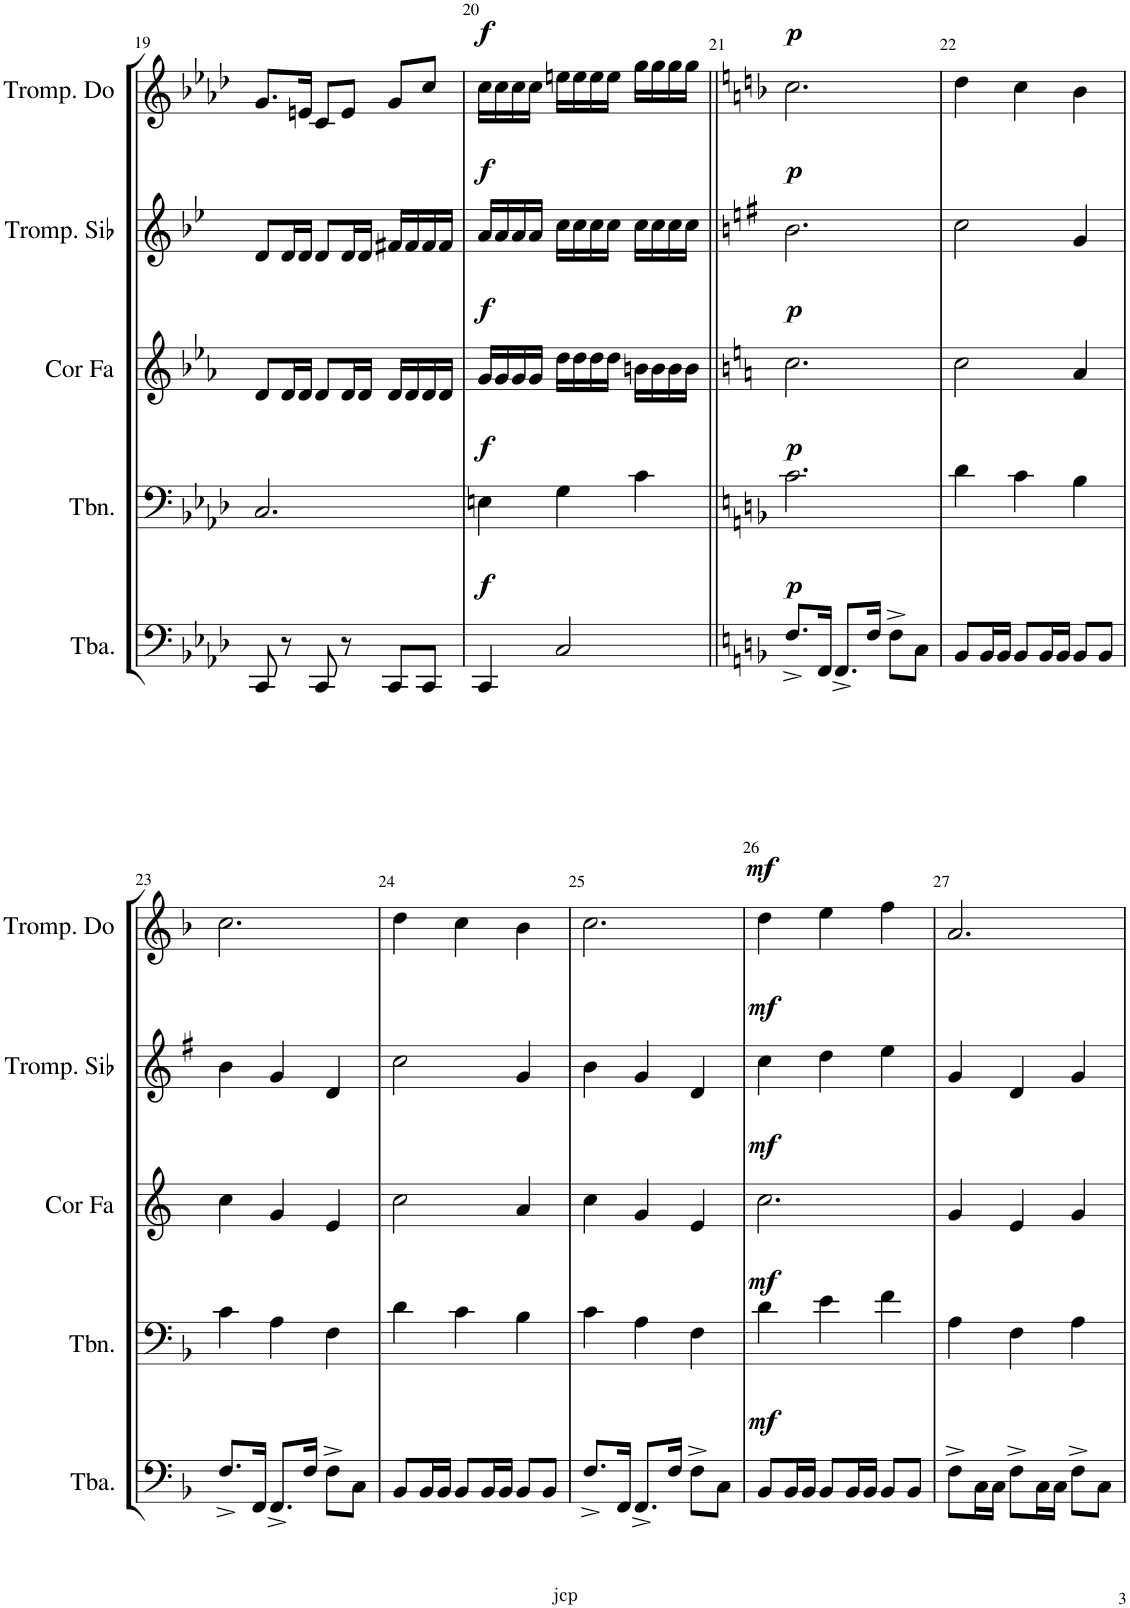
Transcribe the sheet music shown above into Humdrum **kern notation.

**kern	**dynam	**kern	**dynam	**kern	**dynam	**kern	**dynam	**kern	**dynam
*part5	*part5	*part4	*part4	*part3	*part3	*part2	*part2	*part1	*part1
*staff5	*staff5	*staff4	*staff4	*staff3	*staff3	*staff2	*staff2	*staff1	*staff1
*I"Tuba	*	*I"Trombone	*	*I"Cor en Fa	*	*I"Trompette en Sib	*	*I"Trompette en Do	*
*I'Tba.	*	*I'Tbn.	*	*I'Cor Fa	*	*I'Tromp. Sib	*	*I'Tromp. Do	*
!!LO:PB:g=z
*clefF4	*	*clefF4	*	*clefG2	*	*clefG2	*	*clefG2	*
*	*	*	*	*Trd4c7	*	*Trd1c2	*	*Trd1c2	*
*k[b-e-a-d-]	*	*k[b-e-a-d-]	*	*k[b-e-a-]	*	*k[b-e-]	*	*k[b-e-a-d-]	*
*M3/4	*	*M3/4	*	*M3/4	*	*M3/4	*	*M3/4	*
=19	=19	=19	=19	=19	=19	=19	=19	=19	=19
8CC/	.	2.C/	.	8d/L	.	8d/L	.	8.g/L	.
8r	.	.	.	16d/L	.	16d/L	.	.	.
.	.	.	.	16d/JJ	.	16d/JJ	.	16en/Jk	.
8CC/	.	.	.	8d/L	.	8d/L	.	8c/L	.
8r	.	.	.	16d/L	.	16d/L	.	8e/J	.
.	.	.	.	16d/JJ	.	16d/JJ	.	.	.
8CC/L	.	.	.	16d/LL	.	16f#X/LL	.	8g/L	.
.	.	.	.	16d/	.	16f#/	.	.	.
8CC/J	.	.	.	16d/	.	16f#/	.	8cc/J	.
.	.	.	.	16d/JJ	.	16f#/JJ	.	.	.
=20	=20	=20	=20	=20	=20	=20	=20	=20	=20
!	!LO:DY:a	!	!LO:DY:a	!	!LO:DY:a	!	!LO:DY:a	!	!LO:DY:a
4CC/	f	4En\	f	16g/LL	f	16a/LL	f	16cc\LL	f
.	.	.	.	16g/	.	16a/	.	16cc\	.
.	.	.	.	16g/	.	16a/	.	16cc\	.
.	.	.	.	16g/JJ	.	16a/JJ	.	16cc\JJ	.
2C/	.	4G\	.	16dd\LL	.	16cc\LL	.	16een\LL	.
.	.	.	.	16dd\	.	16cc\	.	16ee\	.
.	.	.	.	16dd\	.	16cc\	.	16ee\	.
.	.	.	.	16dd\JJ	.	16cc\JJ	.	16ee\JJ	.
.	.	4c\	.	16bn\LL	.	16cc\LL	.	16gg\LL	.
.	.	.	.	16b\	.	16cc\	.	16gg\	.
.	.	.	.	16b\	.	16cc\	.	16gg\	.
.	.	.	.	16b\JJ	.	16cc\JJ	.	16gg\JJ	.
=21||	=21||	=21||	=21||	=21||	=21||	=21||	=21||	=21||	=21||
*k[b-]	*	*k[b-]	*	*k[]	*	*k[f#]	*	*k[b-]	*
!	!LO:DY:a	!	!LO:DY:a	!	!LO:DY:a	!	!LO:DY:a	!	!LO:DY:a
8.F^/L	p	2.c\	p	2.cc\	p	2.b\	p	2.cc\	p
16FF/Jk	.	.	.	.	.	.	.	.	.
8.FF^/L	.	.	.	.	.	.	.	.	.
16F/Jk	.	.	.	.	.	.	.	.	.
8F^\L	.	.	.	.	.	.	.	.	.
8C\J	.	.	.	.	.	.	.	.	.
=22	=22	=22	=22	=22	=22	=22	=22	=22	=22
8BB-/L	.	4d\	.	2cc\	.	2cc\	.	4dd\	.
16BB-/L	.	.	.	.	.	.	.	.	.
16BB-/JJ	.	.	.	.	.	.	.	.	.
8BB-/L	.	4c\	.	.	.	.	.	4cc\	.
16BB-/L	.	.	.	.	.	.	.	.	.
16BB-/JJ	.	.	.	.	.	.	.	.	.
8BB-/L	.	4B-\	.	4a/	.	4g/	.	4b-\	.
8BB-/J	.	.	.	.	.	.	.	.	.
!!LO:LB:g=z
=23	=23	=23	=23	=23	=23	=23	=23	=23	=23
8.F^/L	.	4c\	.	4cc\	.	4b\	.	2.cc\	.
16FF/Jk	.	.	.	.	.	.	.	.	.
8.FF^/L	.	4A\	.	4g/	.	4g/	.	.	.
16F/Jk	.	.	.	.	.	.	.	.	.
8F^\L	.	4F\	.	4e/	.	4d/	.	.	.
8C\J	.	.	.	.	.	.	.	.	.
=24	=24	=24	=24	=24	=24	=24	=24	=24	=24
8BB-/L	.	4d\	.	2cc\	.	2cc\	.	4dd\	.
16BB-/L	.	.	.	.	.	.	.	.	.
16BB-/JJ	.	.	.	.	.	.	.	.	.
8BB-/L	.	4c\	.	.	.	.	.	4cc\	.
16BB-/L	.	.	.	.	.	.	.	.	.
16BB-/JJ	.	.	.	.	.	.	.	.	.
8BB-/L	.	4B-\	.	4a/	.	4g/	.	4b-\	.
8BB-/J	.	.	.	.	.	.	.	.	.
=25	=25	=25	=25	=25	=25	=25	=25	=25	=25
8.F^/L	.	4c\	.	4cc\	.	4b\	.	2.cc\	.
16FF/Jk	.	.	.	.	.	.	.	.	.
8.FF^/L	.	4A\	.	4g/	.	4g/	.	.	.
16F/Jk	.	.	.	.	.	.	.	.	.
8F^\L	.	4F\	.	4e/	.	4d/	.	.	.
8C\J	.	.	.	.	.	.	.	.	.
=26	=26	=26	=26	=26	=26	=26	=26	=26	=26
!	!LO:DY:a	!	!LO:DY:a	!	!LO:DY:a	!	!LO:DY:a	!	!LO:DY:a
8BB-/L	mf	4d\	mf	2.cc\	mf	4cc\	mf	4dd\	mf
16BB-/L	.	.	.	.	.	.	.	.	.
16BB-/JJ	.	.	.	.	.	.	.	.	.
8BB-/L	.	4e\	.	.	.	4dd\	.	4ee\	.
16BB-/L	.	.	.	.	.	.	.	.	.
16BB-/JJ	.	.	.	.	.	.	.	.	.
8BB-/L	.	4f\	.	.	.	4ee\	.	4ff\	.
8BB-/J	.	.	.	.	.	.	.	.	.
=27	=27	=27	=27	=27	=27	=27	=27	=27	=27
8F^\L	.	4A\	.	4g/	.	4g/	.	2.a/	.
16C\L	.	.	.	.	.	.	.	.	.
16C\JJ	.	.	.	.	.	.	.	.	.
8F^\L	.	4F\	.	4e/	.	4d/	.	.	.
16C\L	.	.	.	.	.	.	.	.	.
16C\JJ	.	.	.	.	.	.	.	.	.
8F^\L	.	4A\	.	4g/	.	4g/	.	.	.
8C\J	.	.	.	.	.	.	.	.	.
=	=	=	=	=	=	=	=	=	=
*-	*-	*-	*-	*-	*-	*-	*-	*-	*-
